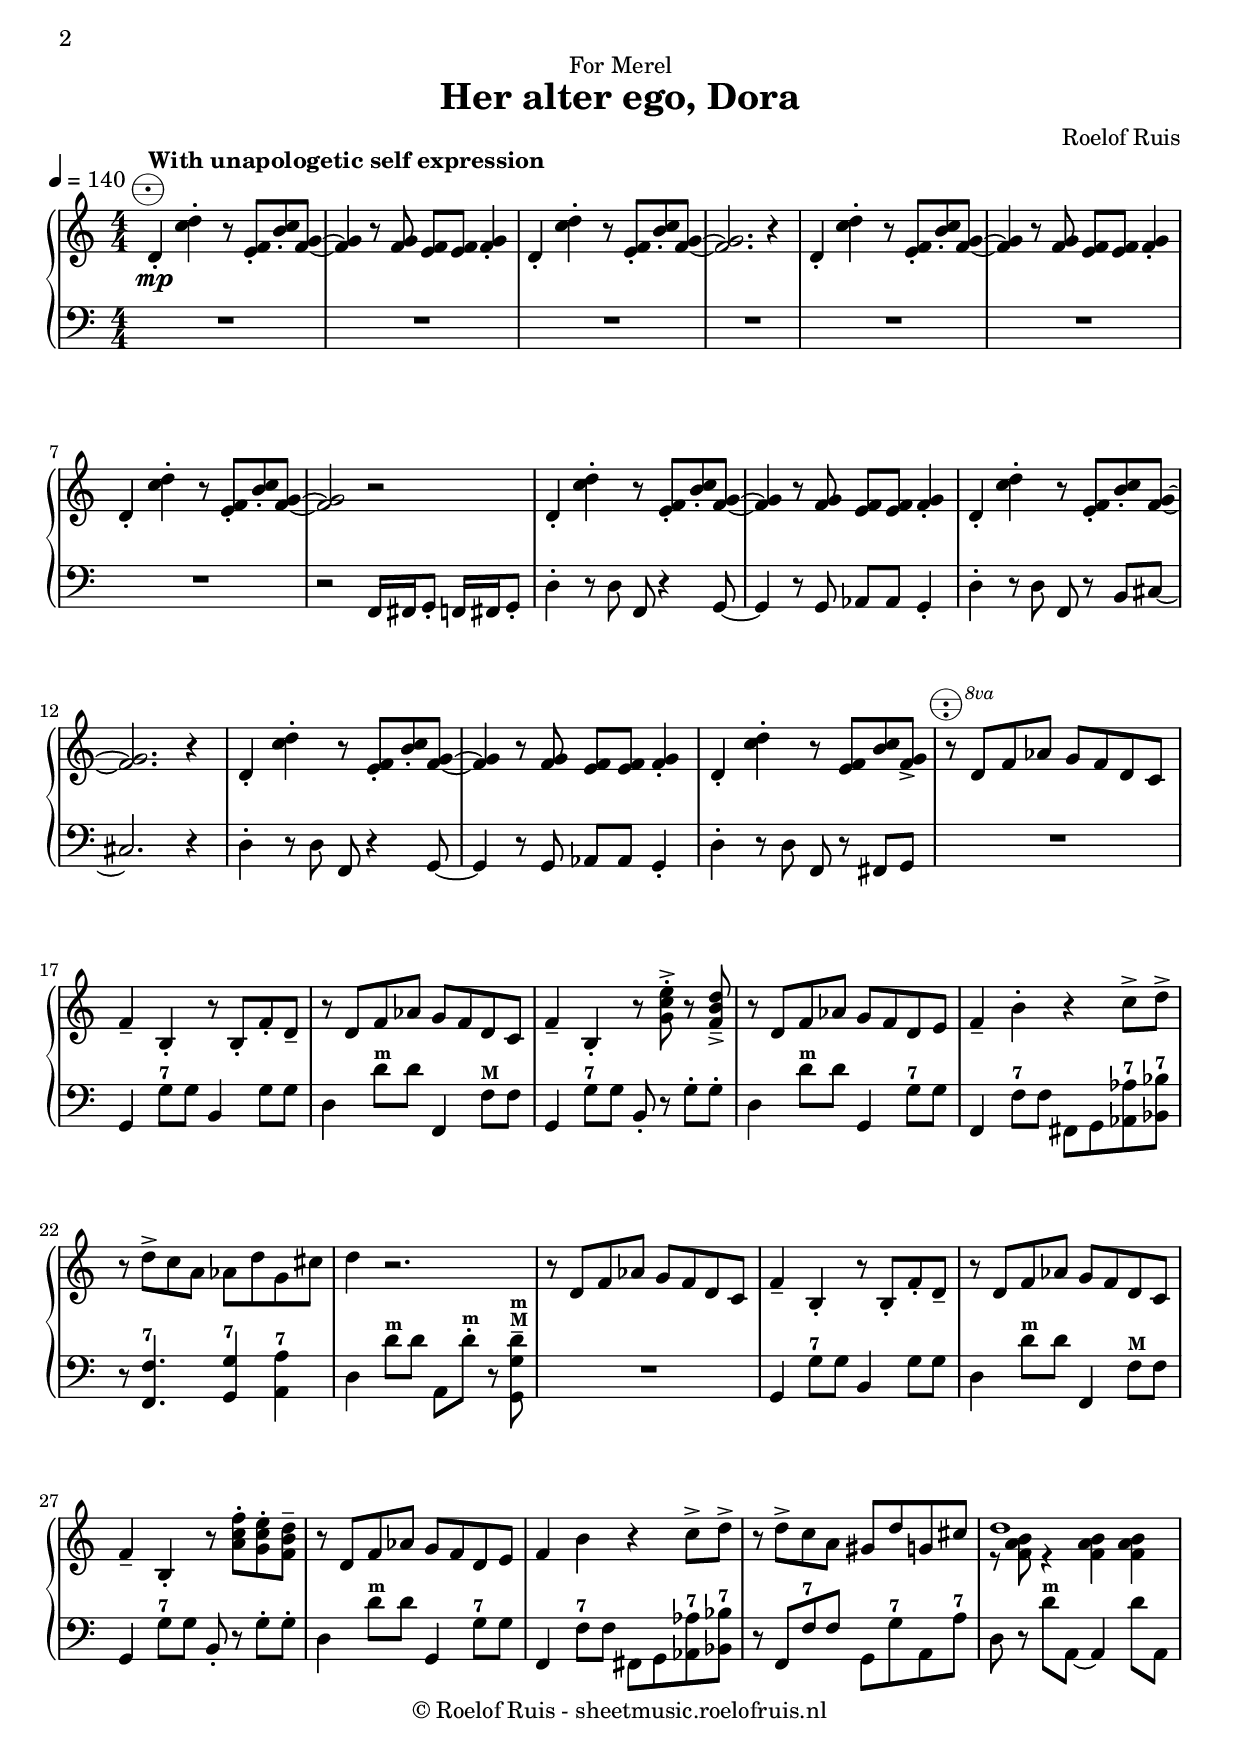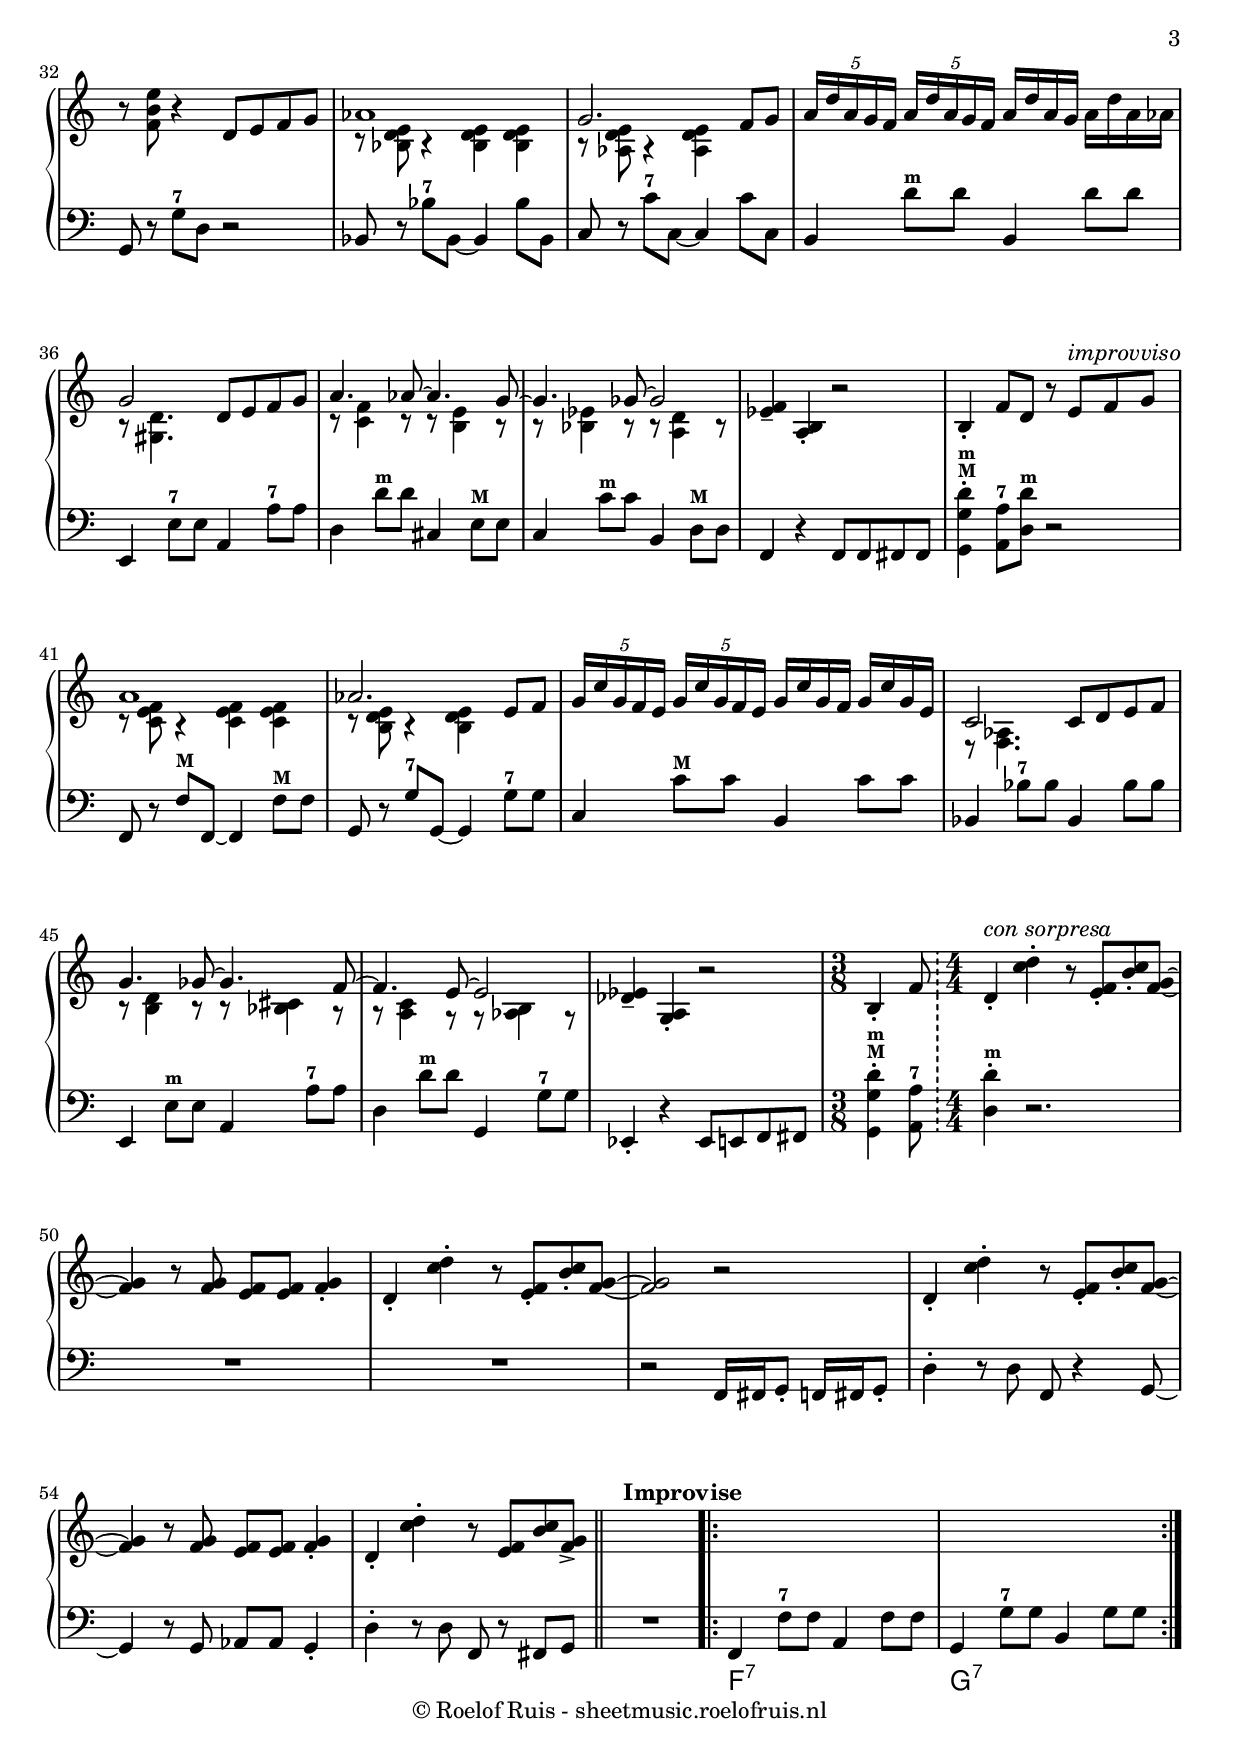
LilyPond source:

\version "2.20.0"

\include "../../shared_includes.ly"
\version "2.20.0"

% ---- Bellows ----
out = ^\markup { \musicglyph #"accordion.pull" }
in = ^\markup { \musicglyph #"accordion.push" }

outsub = _\markup { \musicglyph #"accordion.pull" }
insub = _\markup { \musicglyph #"accordion.push" }

% ---- Basses ----
mj = ^\markup { \bold \magnify #0.8 { \roman M } }
mn = ^\markup { \bold \magnify #0.8 { \roman m } }
spt = ^\markup { \bold \magnify #0.8 { \roman 7 } }
vsp = ^\markup { \bold \magnify #0.8 { \roman v7 } }

bbass = _\markup {\box {\bold{BB}}}
sbass = _\markup {\box {\bold{SB}}}

% ---- Registers ----

eightva = \markup {\italic \translate #'(1.8 . 0) \raise #2 \magnify #0.8 {"8va"}}
loco    = \markup {\italic \translate #'(1.8 . 0) \raise #2 \magnify #0.8 {"loco"}}

dot = \markup {
  \musicglyph #"accordion.dot"
}

freebass = \markup {
  \musicglyph #"accordion.freebass"
}

discant = \markup {
  \musicglyph #"accordion.discant"
}

fbrega = ^\markup {
  \whiteout
  \combine
  \freebass
  \raise #1.5 \dot
}

fbregz = ^\markup {
  \whiteout
  \combine
  \freebass
  \raise #0.5 \dot
}

fbregza = ^\markup {
  \whiteout
  \combine
  \freebass
  \combine
  \raise #0.5 \dot
  \raise #1.5 \dot
}

regz = ^\markup {
  \whiteout
  \combine
  \discant
  \raise #0.5 \dot
}

regez = ^\markup {
  \whiteout
  \combine
  \discant
    \combine
    \raise #0.5 \dot
    \eightva
}

rega = ^\markup {
  \whiteout
  \combine
  \discant
  \raise #1.5 \dot
}

regzdba = ^\markup {
  \whiteout
  \combine
  \discant
  \combine
    \raise #0.5 \dot
    \combine
      \raise #1.5 \dot
      \translate #'(-1 . 0) \raise #1.5 \dot
}

regdbav = ^\markup {
  \whiteout
  \combine
  \discant
  \combine
    \raise #2.5 \dot
    \combine
      \raise #1.5 \dot
      \translate #'(-1 . 0) \raise #1.5 \dot
}

regav = ^\markup {
  \whiteout
  \combine
  \discant
  \combine
    \raise #2.5 \dot
    \raise #1.5 \dot
}

regdbaz = ^\markup {
  \whiteout
  \combine
  \discant
  \combine
    \raise #0.5 \dot
    \combine
      \raise #1.5 \dot
      \translate #'(-1 . 0) \raise #1.5 \dot
}

regdba = ^\markup {
  \whiteout
  \combine
  \discant
  \combine
    \raise #1.5 \dot
    \translate #'(-1 . 0) \raise #1.5 \dot
}

regza = ^\markup {
  \whiteout
  \combine
  \discant
  \combine
    \raise #0.5 \dot
    \raise #1.5 \dot
}

regeza = ^\markup {
  \whiteout
  \combine
  \discant
  \combine
    \raise #0.5 \dot
    \combine
      \raise #1.5 \dot
      \eightva
}

regzv = ^\markup {
  \whiteout
  \combine
  \discant
  \combine
    \raise #0.5 \dot
    \raise #2.5 \dot
}

regzav = ^\markup {
  \whiteout
  \combine
  \discant
  \combine
    \raise #2.5 \dot
    \combine
      \raise #1.5 \dot
      \raise #0.5 \dot
}

regezv = ^\markup {
  \whiteout
  \combine
  \discant
  \combine
    \raise #0.5 \dot
    \combine
      \raise #2.5 \dot
      \eightva
}

regzacv = ^\markup {
  \whiteout
  \combine
  \discant
  \combine
    \raise #2.5 \dot
    \combine
      \translate #'(-1 . 0) \raise #1.5 \dot
      \raise #0.5 \dot
}

regzacvl = ^\markup {
  \whiteout
  \combine
  \discant
  \combine
    \raise #2.5 \dot
    \combine
      \translate #'(-1 . 0) \raise #1.5 \dot
      \combine
        \raise # 0.5 \dot
        \loco
}

regzdbav = ^\markup {
  \whiteout
  \combine
  \discant
  \combine
    \raise #2.5 \dot
    \combine
      \raise #1.5 \dot
      \combine
      \translate #'(-1 . 0) \raise #1.5 \dot
      \raise #0.5 \dot
}









% ---- Other functionality ----

simile = \markup "simile"
subp = _\markup{ \italic sub \dynamic p }


options = {
  \numericTimeSignature
  \time 4/4
  \key d \dorian
  \override Score.MetronomeMark.X-offset = #-1
  \tempo 4 = 140
}

staffRight = {
  \options
  \clef treble

  \relative c' {
    d4-.\rega^\markup { \bold "With unapologetic self expression" } <c' d>4-. r8 <e, f>-. <b' c>-. <f~ g~> |
    <f g>4 r8 <f g>8 <e f> <e f> <f g>4-. |
    d4-. <c' d>4-. r8 <e, f>-. <b' c>-. <f~ g~> |
    <f g>2. r4 |
    
    d4-. <c' d>4-. r8 <e, f>-. <b' c>-. <f~ g~> |
    <f g>4 r8 <f g>8 <e f> <e f> <f g>4-. |
    d4-. <c' d>4-. r8 <e, f>-. <b' c>-. <f~ g~> |
    <f g>2 r2 |
    
    d4-. <c' d>4-. r8 <e, f>-. <b' c>-. <f~ g~> |
    <f g>4 r8 <f g>8 <e f> <e f> <f g>4-. |
    d4-. <c' d>4-. r8 <e, f>-. <b' c>-. <f~ g~> |
    <f g>2. r4 |
    
    d4-. <c' d>4-. r8 <e, f>-. <b' c>-. <f~ g~> |
    <f g>4 r8 <f g>8 <e f> <e f> <f g>4-. |
    d4-. <c' d>4-. r8 <e, f> <b' c> <f g>-> |
    
    r8\regeza d8 f as g f d c |
    f4-- b,-. r8 b8-. f'-. d-- |
    r8 d8 f as g f d c |
    f4-- b,-. r8 <g' c e>-.-> r8 <f b d>---> |
    r8 d8 f as g f d e |
    f4-- b-. r4 c8-> d-> |
    r8 d8-> c a as d g, cis |
    d4 r2. |
    
    r8 d,8 f as g f d c |
    f4-- b,-. r8 b8-. f'-. d-- |
    r8 d8 f as g f d c |
    f4-- b,-. r8 <a' c f>-. <g c e>8-. <f b d>-- | |
    r8 d8 f as g f d e |
    f4 b4 r4 c8-> d-> |
    r8 d-> c a gis d' g, cis |
    << { d1 } \\ { r8 <f, a b> r4 <f a b>4 <f a b>4 } >> |
    
    r8 <f b e> r4 d8 e f g |
    << { 
      as1
      g2.
    } \\ {
      r8 <e d bes> r4 <e d bes>4 <e d bes>4 
      r8 <e d as> r4 <e d as>4
    } >> f8 g |
    \tuplet 5/4 { a16 d a g f } \tuplet 5/4 { a16 d a g f } a16 d a g a d a as |
    << { g2 } \\ { r8 <d gis,>4. } >> d8 e f g |
    << {
      a4. as8~ as4. g8~ |
      g4. ges8~ ges2 |
    } \\ {
      r8 <f c>4 r8 r8 <e b>4 r8 |
      r8 <es bes>4 r8 r8 <d a>4 r8 |
    } >>
    <es f>4-- <a, b>-. r2 |
    b4-. f'8 d r8 e^\markup { \italic "improvviso" } f g |
    << { 
      a1
      as2.
    } \\ {
      r8 <f e c> r4 <f e c> <f e c> |
      r8 <e d b> r4 <e d b>
    } >> e8 f |
    \tuplet 5/4 { g16 c g f e } \tuplet 5/4 { g16 c g f e } g16 c g f g c g e |
    << { c2 } \\ { r8 <as f>4. } >> c8 d e f |
    << { 
      g4. ges8~ ges4. f8~ |
      f4. e8~ e2 |
    } \\ { 
      r8 <d b>4 r8 r8 <cis bes>4 r8 |
      r8 <c a>4 r8 r8 <b as>4 r8 |
    } >>
    <des es>4-- <g, a>-. r2 |
    \time 3/8
    b4-. f'8

    \bar "!"

    \time 4/4 
    d4-.^\markup { \italic "con sorpresa" } <c' d>-. r8 <e, f>-. <b' c>-. <f~ g~> |
    <f g>4 r8 <f g>8 <e f> <e f> <f g>4-. |
    d4-. <c' d>4-. r8 <e, f>-. <b' c>-. <f~ g~> |
    <f g>2 r2 |
    
    d4-. <c' d>4-. r8 <e, f>-. <b' c>-. <f~ g~> |
    <f g>4 r8 <f g>8 <e f> <e f> <f g>4-. |
    d4-. <c' d>4-. r8 <e, f> <b' c> <f g>-> |
    
    \bar "||"
    
    s1^\markup { \bold "Improvise" }
    \repeat volta 2 {
      s1
      s1
    }
    
    
    
    
    
    
    
  }
}

staffLeft = {
  \options
  \clef bass

  R1*4 |
  
  R1*3 |
  r2 f,16 fis, g,8-. f,16 fis, g,8-. |
  
  d4-. r8 d f, r4 g,8~ |
  g,4 r8 g,8 as, as, g,4-. |
  d4-. r8 d f, r8 b,8 cis8~ |
  cis2. r4 |

  d4-. r8 d f, r4 g,8~ |
  g,4 r8 g,8 as, as, g,4-. |
  d4-. r8 d f, r8 fis,8 g,8 |
  
  R1 |
  g,4 g8\spt g b,4 g8 g |
  d4 d'8\mn d' f,4 f8\mj f |
  g,4 g8\spt g8 b,8-. r8 g8-. g8-. |

  d4 d'8\mn d' g,4 g8\spt g |
  f,4 f8\spt f fis,8 g, <as, as>\spt <bes, bes>\spt |
  r8 <f, f>4.\spt <g, g>4\spt <a, a>4\spt |
  d4 d'8\mn d' a,8 d'-.\mn r8 <g, g d'>--\mj\mn |

  R1 |
  g,4 g8\spt g b,4 g8 g |
  d4 d'8\mn d' f,4 f8\mj f |
  g,4 g8\spt g8 b,8-. r8 g8-. g8-. |
  
  d4 d'8\mn d' g,4 g8\spt g |
  f,4 f8\spt f fis,8 g, <as, as>\spt <bes, bes>\spt |
  r8 f, f8\spt f g,8 g8\spt a, a\spt |
  d8 r8 d'8\mn a,8~ a,4 d'8 a,8 |
  g,8 r8 g\spt d r2 |
  
  bes,8 r8 bes\spt bes,~ bes,4 bes8 bes, |
  c8 r8 c'\spt c~ c4 c'8 c |

  b,4 d'8\mn d' b,4 d'8 d' |
  e,4 e8\spt e a,4 a8\spt a |
  d4 d'8\mn d' cis4 e8\mj e |
  c4 c'8\mn c' b,4 d8\mj d |

  f,4 r4 f,8 f, fis, fis, |
  <g, g d'>4-.\mj\mn <a, a>8\spt <d d'>\mn r2 |
  f,8 r8 f\mj f,8~ f,4 f8\mj f |
  g,8 r8 g\spt g,8~ g,4 g8\spt g |

  c4 c'8\mj c' b,4 c'8 c' |
  bes,4 bes8\spt bes bes,4 bes8 bes |
  e,4 e8\mn e a,4 a8\spt a |
  d4 d'8\mn d' g,4 g8\spt g |
  es,4-. r4 es,8 e, f, fis, |
  \time 3/8
  <g, g d'>4-.\mj\mn <a, a>8\spt |
  
  \bar "!"
  
  \time 4/4
  <d d'>4\mn-. r2. |
  R1 |
  R1 |
  r2 f,16 fis, g,8-. f,16 fis, g,8-. |
  d4-. r8 d f, r4 g,8~ |
  g,4 r8 g,8 as, as, g,4-. |
  d4-. r8 d f, r8 fis,8 g,8 |
  R1 |
  \repeat volta 2 {
    <<
      \new ChordNames \chordmode {
        f1:7
        g1:7
      }
      {
        f,4 f8\spt f8 a,4 f8 f |
        g,4 g8\spt g8 b,4 g8 g |
      }
    >>
  }
  
  
  
  
}

dynamicsStaff = \new Dynamics {
  \time 4/4

  s1\mp

  % add dynamics
}

\book {
  
  \header {
    title = "Her alter ego, Dora"
    dedication = "For Merel"
    subtitle = ""
    composer = "Roelof Ruis"
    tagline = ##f
    instrumentName = "Accordion Solo"
    year = "2025"
    description = "An joyful and improvisational encounter, but with who exactly? Consider wearing a light purple wig while performing."
    info = "For Standard Bass - Difficulty: Hard"
    permission = "Licensed under the Creative Commons Attribution-NoDerivatives 4.0 International License."
    projecturl = \githuburl
    version = "Oktober 2025 - Unfinished"
  }

  \paper {
    %max-systems-per-page = 6
    %min-systems-per-page = 5
    ragged-last-bottom = ##f

    indent = 0.0
    print-all-headers = ##t
    
    bookTitleMarkup = \markup {
      \column {
        \vspace #2
        \fill-line { \fontsize #2 \fromproperty #'header:dedication }
        \vspace #1
        \fill-line { \fontsize #8 \fromproperty #'header:title }
        \vspace #2
        \fill-line { \fontsize #6 \italic \fromproperty #'header:composer }
        \vspace #.5
        \fill-line { \fontsize #2 \fromproperty #'header:year }
        \vspace #3
        \fill-line { \fontsize #4 \fromproperty #'header:instrumentName }
        \vspace #10
        \override #'(line-width . 55)
        \fontsize #1
        \justify-field #'header:description
        \vspace #1
        \fontsize #1
        \justify-field #'header:info
        \vspace #4
        \override #'(line-width . 55)
        \fontsize #1
        \justify-field #'header:permission
        \vspace #1
        \vspace #14
        \justify { \char ##x00A9 Roelof Ruis \concat { " - Version " \fromproperty #'header:version } }
        \typewriter { \fromproperty #'header:projecturl }
      }
    }
    
    oddFooterMarkup = \markup {
      \fill-line {
        \center-column {
          \if \should-print-page-number
          \line { \char ##x00A9 Roelof Ruis - sheetmusic.roelofruis.nl }
        }
      }
    }  
  }

  \score {
    \header {
      breakbefore = ##t
    }

    \new PianoStaff \with {
      % \override StaffGrouper.staff-staff-spacing = #'((basic-distance . 12) (padding . 1))
    } <<
      \new Staff = "right" \with {midiInstrument = "harmonica"} \staffRight
      \dynamicsStaff
      \new Staff = "left" \with {midiInstrument = "harmonica"} \staffLeft
    >>

    \layout {}
    
    \midi {}
  }
}
